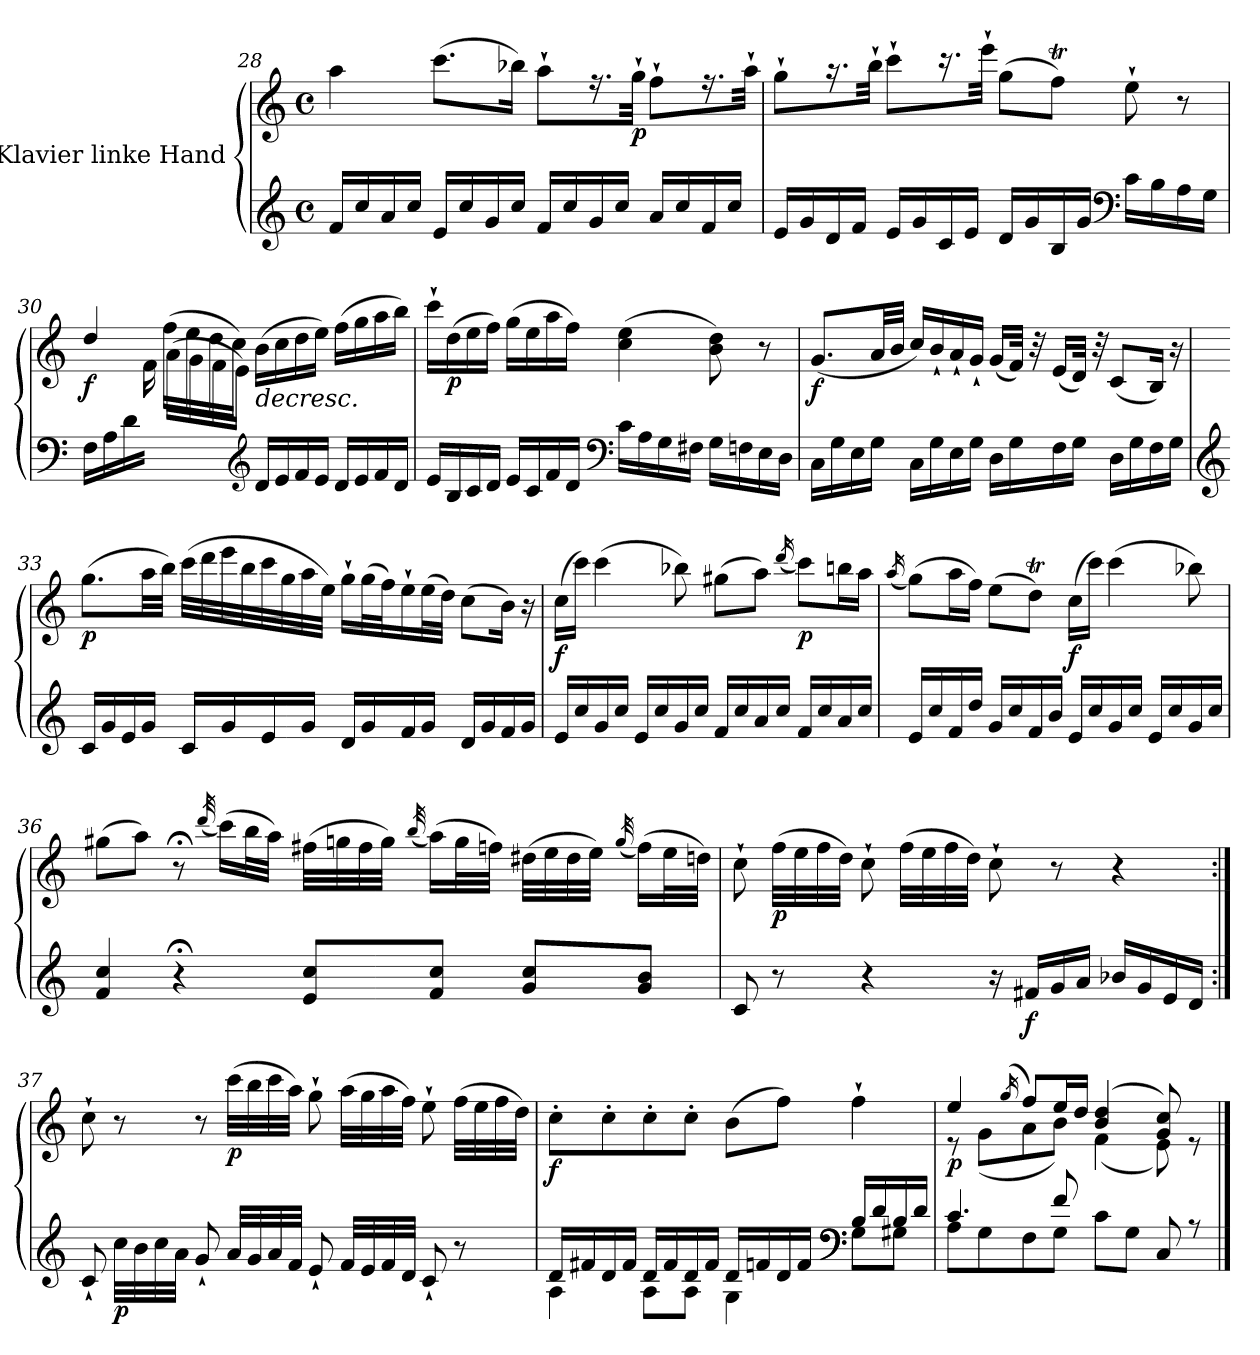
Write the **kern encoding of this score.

**kern	**kern	**dynam
*part1	*part1	*part1
*staff2	*staff1	*staff1/2
*I"Klavier linke Hand	*	*
*clefG2	*clefG2	*
*k[]	*k[]	*
*M4/4	*M4/4	*
*met(c)	*met(c)	*
=28	=28	=28
16f/LL	4aa\	.
16cc/	.	.
16a/	.	.
16cc/JJ	.	.
16e/LL	(>8.ccc\L	.
16cc/	.	.
16g/	.	.
16cc/JJ	16bb-X\Jk)	.
16f/LL	8aa`\L	.
16cc/	.	.
16g/	16.r	.
16cc/JJ	.	.
!	!	!LO:DY:b
.	32gg`\Jkk	p
16a/LL	8ff`\L	.
16cc/	.	.
16f/	16.r	.
16cc/JJ	.	.
.	32aa`\Jkk	.
=29	=29	=29
16e/LL	8gg`\L	.
16g/	.	.
16d/	16.r	.
16f/JJ	.	.
.	32bb`\Jkk	.
16e/LL	8ccc`\L	.
16g/	.	.
16c/	16.r	.
16e/JJ	.	.
.	32eee`\Jkk	.
16d/LL	(>8gg\L	.
16g/	.	.
16B/	8ffT\J)	.
16g/JJ	.	.
*clefF4	*	*
16c\LL	8ee`\	.
16B\	.	.
16A\	8r	.
16G\JJ	.	.
=30	=30	=30
*	*^	*
*	*	*^	*
!	!	!	!	!LO:DY:b
16F\LL	4dd/	8.ryy	4ryy	f
16A\	.	.	.	.
16d\	.	.	.	.
16f\JJyy	.	16f\	.	.
4ryy	(>16ff\LL	2.ryy	(<16a\LL	.
.	16ee\	.	16g\	.
.	16dd\	.	16f\	.
.	16cc\JJ)	.	16e\JJ)	.
*clefG2	*	*	*	*
!	!LO:TX:b:i:t=decresc.	!	!	!
16d/LL	(>16b\LL	.	2ryy	.
16e/	16cc\	.	.	.
16f/	16dd\	.	.	.
16e/JJ	16ee\JJ)	.	.	.
16d/LL	(>16ff\LL	.	.	.
16e/	16gg\	.	.	.
16f/	16aa\	.	.	.
16d/JJ	16bb\JJ)	.	.	.
*	*v	*v	*v	*
=31	=31	=31
16e/LL	16ccc`\LL	.
!	!	!LO:DY:b
16B/	(>16dd\	p
16c/	16ee\	.
16d/JJ	16ff\JJ)	.
16e/LL	(>16gg\LL	.
16c/	16ee\	.
16f/	16aa\	.
16d/JJ	16ff\JJ)	.
*clefF4	*	*
16c\LL	(>4cc\ 4ee\	.
16A\	.	.
16G\	.	.
16F#X\JJ	.	.
16G\LL	8b\ 8dd\)	.
16Fn\	.	.
16E\	8r	.
16D\JJ	.	.
=32	=32	=32
!	!	!LO:DY:b
16C\LL	(<8.g/L	f
16G\	.	.
16E\	.	.
16G\JJ	32a/LL	.
.	32b/JJJ	.
16C\LL	16cc/LL)	.
16G\	16b`/	.
16E\	16a`/	.
16G\JJ	16g`/JJ	.
16D\LL	(<16g/LL	.
16G\	32f/JJk)	.
.	32r	.
16F\	(<16e/LL	.
16G\JJ	32d/JJk)	.
.	32r	.
16D\LL	(<8c/L	.
16G\	.	.
16F\	16B/Jk)	.
16G\JJ	16r	.
=33	=33	=33
*clefG2	*	*
!	!	!LO:DY:b
16c/LL	(>8.gg\L	p
16g/	.	.
16e/	.	.
16g/JJ	32aa\LL	.
.	32bb\JJJ)	.
16c/LL	(>32ccc\LLL	.
.	32ddd\	.
16g/	32eee\	.
.	32bb\	.
16e/	32ccc\	.
.	32gg\	.
16g/JJ	32aa\	.
.	32ee\JJJ)	.
16d/LL	16gg`\LL	.
16g/	(>32gg\L	.
.	32ff\J)	.
16f/	16ee`\	.
16g/JJ	(>32ee\L	.
.	32dd\JJJ)	.
16d/LL	(>8cc\L	.
16g/	.	.
16f/	16b\Jk)	.
16g/JJ	16r	.
=34	=34	=34
!	!	!LO:DY:b
16e/LL	(>16cc\LL	f
16cc/	16ccc\JJ)	.
16g/	(>4ccc\	.
16cc/JJ	.	.
16e/LL	.	.
16cc/	.	.
16g/	8bb-X\)	.
16cc/JJ	.	.
16f/LL	(>8gg#X\L	.
16cc/	.	.
16a/	8aa\J)	.
16cc/JJ	.	.
.	(<16qddd/	.
!	!	!LO:DY:b
16f/LL	8ccc\L)	p
16cc/	.	.
16a/	16bbn\L	.
16cc/JJ	16aa\JJ	.
=35	=35	=35
.	(<16qaa/	.
16e/LL	(>8gg\L)	.
16cc/	.	.
16f/	16aa\L	.
16dd/JJ	16ff\JJ)	.
16g/LL	(>8ee\L	.
16cc/	.	.
16f/	8ddT\J)	.
16b/JJ	.	.
!	!	!LO:DY:b
16e/LL	(>16cc\LL	f
16cc/	16ccc\JJ)	.
16g/	(>4ccc\	.
16cc/JJ	.	.
16e/LL	.	.
16cc/	.	.
16g/	8bb-X\)	.
16cc/JJ	.	.
=36	=36	=36
4f/ 4cc/	(>8gg#X\L	.
.	8aa\J)	.
4r;<	8r;<	.
.	(<32qddd/	.
.	(>16ccc\LL)	.
.	32bb\L	.
.	32aa\JJJ)	.
8e/ 8cc/L	(>32ff#X\LLL	.
.	32ggn\	.
.	32ff#\	.
.	32gg\JJJ)	.
.	(<32qbb/	.
8f/ 8cc/J	(>16aa\LL)	.
.	32gg\L	.
.	32ffn\JJJ)	.
8g/ 8cc/L	(>32dd#X\LLL	.
.	32ee\	.
.	32dd#\	.
.	32ee\JJJ)	.
.	(<32qgg/	.
8g/ 8b/J	(>16ff\LL)	.
.	32ee\L	.
.	32ddn\JJJ)	.
=37	=37	=37
8c/	8cc`\	.
!	!	!LO:DY:b
8r	(>32ff\LLL	p
.	32ee\	.
.	32ff\	.
.	32dd\JJJ)	.
4r	8cc`\	.
.	(>32ff\LLL	.
.	32ee\	.
.	32ff\	.
.	32dd\JJJ)	.
16r	8cc`\	.
!	!	!LO:DY:b=2
16f#X/LL	.	f
16g/	8r	.
16a/JJ	.	.
16b-X/LL	4r	.
16g/	.	.
16e/	.	.
16d/JJ	.	.
=37X2:|!	=37X2:|!	=37X2:|!
8c`/	8cc`\	.
!	!	!LO:DY:b=2
32cc\LLL	8r	p
32b\	.	.
32cc\	.	.
32a\JJJ	.	.
8g`/	8r	.
!	!	!LO:DY:b
32a/LLL	(>32ccc\LLL	p
32g/	32bb\	.
32a/	32ccc\	.
32f/JJJ	32aa\JJJ)	.
8e`/	8gg`\	.
32f/LLL	(>32aa\LLL	.
32e/	32gg\	.
32f/	32aa\	.
32d/JJJ	32ff\JJJ)	.
8c`/	8ee`\	.
8r	(>32ff\LLL	.
.	32ee\	.
.	32ff\	.
.	32dd\JJJ)	.
=38	=38	=38
*^	*	*
!	!	!	!LO:DY:b
16d/LL	4A\	8cc'\L	f
16f#X/	.	.	.
16d/	.	8cc'\	.
16f#/JJ	.	.	.
16d/LL	8A\L	8cc'\	.
16f#/	.	.	.
16d/	8A\J	8cc'\J	.
16f#/JJ	.	.	.
16d/LL	4G\	(>8b\L	.
16fn/	.	.	.
16d/	.	8ff\J)	.
16f/JJ	.	.	.
*clefF4	*	*	*
16B/LL	8G\L	4ff`\	.
16d/	.	.	.
16B/	8G#X\J	.	.
16d/JJ	.	.	.
=39	=39	=39	=39
*	*	*^	*
!	!	!	!	!LO:DY:b
4.c/	8A\L	4ee/	8r	p
.	8G\	.	(<8g\L	.
.	.	(<16qgg/	.	.
.	8F\	8ff/L)	8a\	.
8f/	8G\J	16ee/L	8b\J)	.
.	.	16dd/JJ	.	.
4rGGyy	8c\L	(>4b/ 4dd/	(<4f\	.
.	8G\J	.	.	.
4ryy	8C/	8g/ 8cc/)	8e\)	.
.	8rA	8re	8ryy	.
*v	*v	*	*	*
*	*v	*v	*
==	==	==
*-	*-	*-
